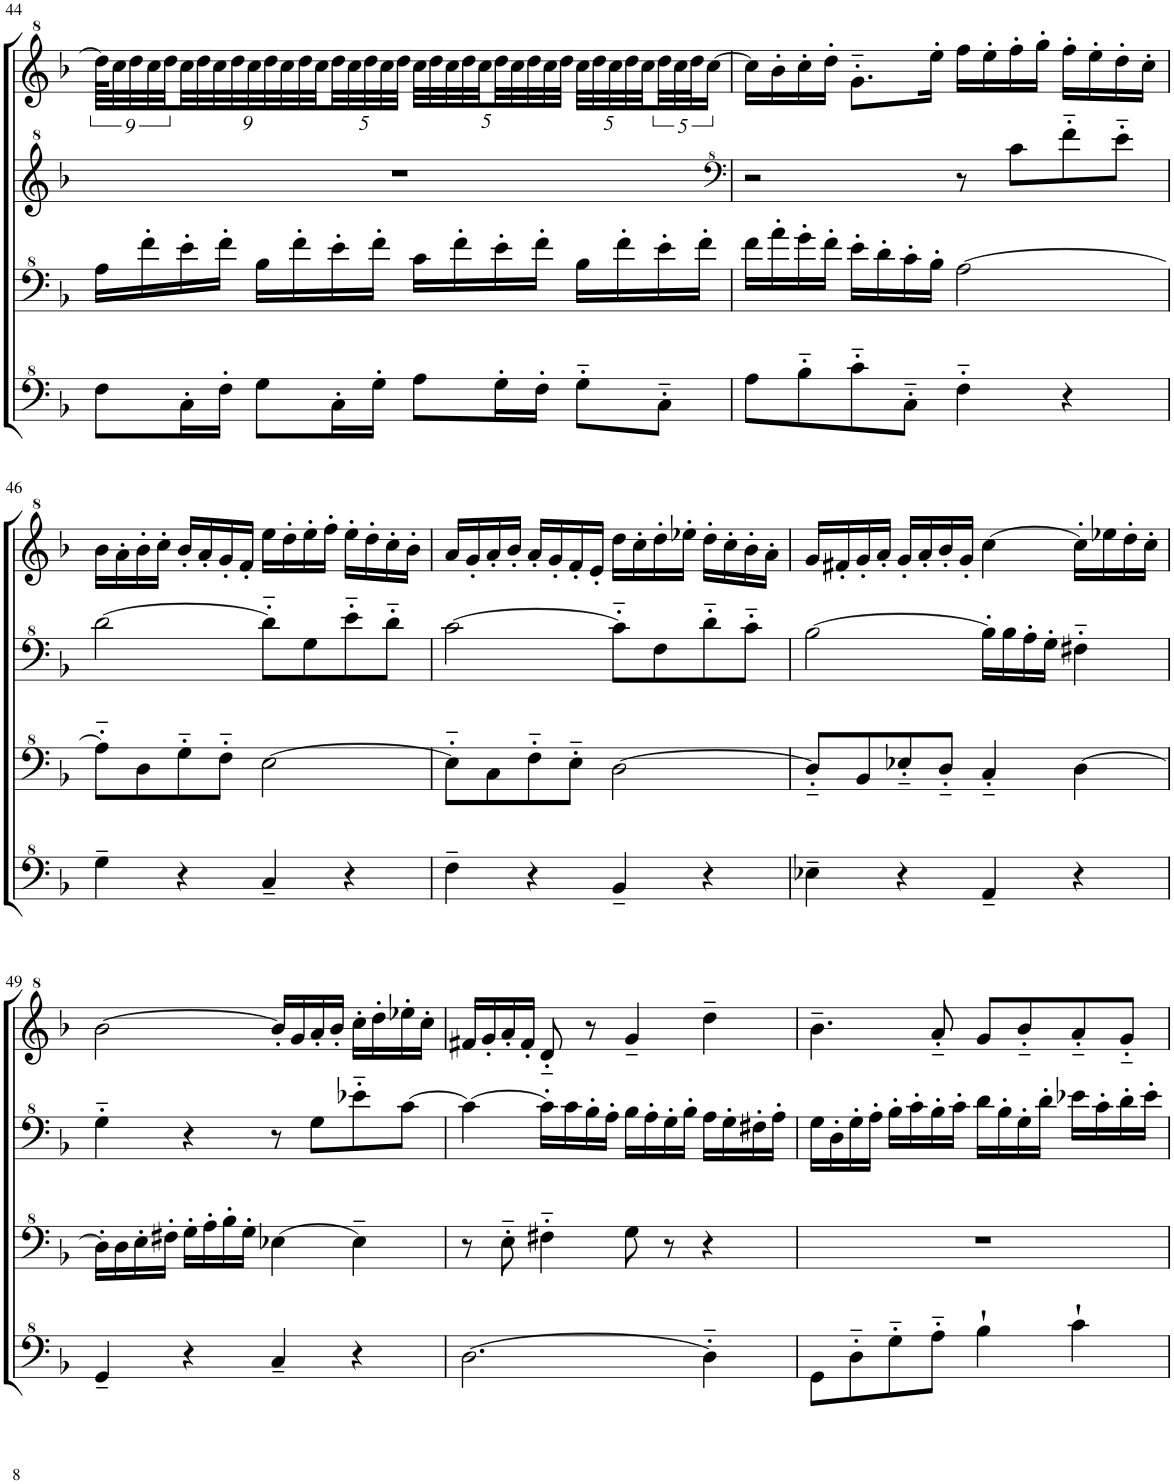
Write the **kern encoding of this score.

**kern	**kern	**kern	**kern
*part1	*part1	*part1	*part1
*staff4	*staff3	*staff2	*staff1
*I"Model III	*	*	*
!!LO:PB:g=z
*clefF^4	*clefF^4	*clefG^2	*clefG^2
*k[b-]	*k[b-]	*k[b-]	*k[b-]
*M4/4	*M4/4	*M4/4	*M4/4
=44	=44	=44	=44
8f\L	16a\LL	1r	72ddd\KLLL]
.	.	.	36ccc\
.	.	.	1920ryy
.	.	.	36ddd\
.	16ff'\	.	.
.	.	.	2880ryy
.	.	.	36ccc\
.	.	.	2880ryy
.	.	.	36ddd\
16c'\L	16ee'\	.	.
*	*	*	*Xbrackettup
.	.	.	36ccc\
.	.	.	36ddd\
.	.	.	36ccc\
16f'\JJ	16ff'\JJ	.	.
.	.	.	36ddd\
.	.	.	36ccc\
8g\L	16b-\LL	.	.
.	.	.	36ddd\
.	.	.	36ccc\
.	16ff'\	.	.
.	.	.	36ddd\
.	.	.	36ccc\
16c'\L	16ee'\	.	.
.	.	.	40ddd\
.	.	.	40ccc\
.	.	.	40ddd\
16g'\JJ	16ff'\JJ	.	.
.	.	.	40ccc\
.	.	.	40ddd\JJJ
8a\L	16cc\LL	.	.
.	.	.	40ccc\LLL
.	.	.	40ddd\
.	.	.	40ccc\
.	16ff'\	.	.
.	.	.	40ddd\
.	.	.	40ccc\
16g'\L	16ee'\	.	.
.	.	.	40ddd\
.	.	.	40ccc\
.	.	.	40ddd\
16f'\JJ	16ff'\JJ	.	.
.	.	.	40ccc\
.	.	.	40ddd\JJJ
8g'~\L	16b-\LL	.	.
.	.	.	40ccc\LLL
.	.	.	40ddd\
.	.	.	40ccc\
.	16ff'\	.	.
.	.	.	40ddd\
.	.	.	40ccc\
8c'~\J	16ee'\	.	.
*	*	*	*brackettup
.	.	.	40ddd\
.	.	.	40ccc\
.	.	.	40ddd\J
.	16ff'\JJ	.	.
.	.	.	[20ccc\JJ
1440..ryy	1440..ryy	1440..ryy	.
=45	=45	=45	=45
*	*	*clefF^4	*
8a\L	16ff\LL	2r	16ccc\LL]
.	16aa'\	.	16bb-'\
8b-'~\	16gg'\	.	16ccc'\
.	16ff'\JJ	.	16ddd'\JJ
8cc'~\	16ee'\LL	.	8.gg'~\L
.	16dd'\	.	.
8c'~\J	16cc'\	.	.
.	16b-'\JJ	.	16eee'\Jk
4f'~\	[2a\	8r	16fff\LL
.	.	.	16eee'\
.	.	8cc\L	16fff'\
.	.	.	16ggg'\JJ
4r	.	8ff'~\	16fff'\LL
.	.	.	16eee'\
.	.	8ee'~\J	16ddd'\
.	.	.	16ccc'\JJ
!!LO:LB:g=z
=46	=46	=46	=46
4g~\	8a'~\L]	[2dd\	16bb-\LL
.	.	.	16aa'\
.	8d\	.	16bb-'\
.	.	.	16ccc'\JJ
4r	8g'~\	.	16bb-'/LL
.	.	.	16aa'/
.	8f'~\J	.	16gg'/
.	.	.	16ff'/JJ
4c~/	[2e\	8dd'~\L]	16eee\LL
.	.	.	16ddd'\
.	.	8g\	16eee'\
.	.	.	16fff'\JJ
4r	.	8ee'~\	16eee'\LL
.	.	.	16ddd'\
.	.	8dd'~\J	16ccc'\
.	.	.	16bb-'\JJ
=47	=47	=47	=47
4f~\	8e'~\L]	[2cc\	16aa/LL
.	.	.	16gg'/
.	8c\	.	16aa'/
.	.	.	16bb-'/JJ
4r	8f'~\	.	16aa'/LL
.	.	.	16gg'/
.	8e'~\J	.	16ff'/
.	.	.	16ee'/JJ
4B-~/	[2d\	8cc'~\L]	16ddd\LL
.	.	.	16ccc'\
.	.	8f\	16ddd'\
.	.	.	16eee-X'\JJ
4r	.	8dd'~\	16ddd'\LL
.	.	.	16ccc'\
.	.	8cc'~\J	16bb-'\
.	.	.	16aa'\JJ
=48	=48	=48	=48
4e-X~\	8d'~/L]	[2b-\	16gg/LL
.	.	.	16ff#X'/
.	8B-/	.	16gg'/
.	.	.	16aa'/JJ
4r	8e-X'~/	.	16gg'/LL
.	.	.	16aa'/
.	8d'~/J	.	16bb-'/
.	.	.	16gg'/JJ
4A~/	4c'~/	16b-'\LL]	[4ccc\
.	.	16b-\	.
.	.	16a'\	.
.	.	16g'\JJ	.
4r	[4d\	4f#X'~\	16ccc'\LL]
.	.	.	16eee-X\
.	.	.	16ddd'\
.	.	.	16ccc'\JJ
!!LO:LB:g=z
=49	=49	=49	=49
4G~/	16d'\LL]	4g'~\	[2bb-\
.	16d\	.	.
.	16e'\	.	.
.	16f#X'\JJ	.	.
4r	16g'\LL	4r	.
.	16a'\	.	.
.	16b-'\	.	.
.	16g'\JJ	.	.
4c~/	[4e-X\	8r	16bb-'/LL]
.	.	.	16gg/
.	.	8g\L	16aa'/
.	.	.	16bb-'/JJ
4r	4e-~\]	8ee-X'~\	16ccc'\LL
.	.	.	16ddd'\
.	.	[8cc\J	16eee-X'\
.	.	.	16ccc'\JJ
=50	=50	=50	=50
[2.d\	8r	4cc\_	16ff#X/LL
.	.	.	16gg'/
.	8e'~\	.	16aa'/
.	.	.	16ff#'/JJ
.	4f#X'~\	16cc'\LL]	8dd'~/
.	.	16cc\	.
.	.	16b-'\	8r
.	.	16a'\JJ	.
.	8g\	16b-\LL	4gg~/
.	.	16a'\	.
.	8r	16g'\	.
.	.	16b-'\JJ	.
4d'~\]	4r	16a\LL	4ddd~\
.	.	16g'\	.
.	.	16f#X'\	.
.	.	16a'\JJ	.
=51	=51	=51	=51
8G\L	1r	16g\LL	4.bb-~\
.	.	16d'\	.
8d'~\	.	16g'\	.
.	.	16a'\JJ	.
8g'~\	.	16b-'\LL	.
.	.	16cc'\	.
8a'~\J	.	16b-'\	8aa'~/
.	.	16cc'\JJ	.
4b-`\	.	16dd\LL	8gg/L
.	.	16b-'\	.
.	.	16g'\	8bb-'~/
.	.	16dd'\JJ	.
4cc`\	.	16ee-X\LL	8aa'~/
.	.	16cc'\	.
.	.	16dd'\	8gg'~/J
.	.	16ee-'\JJ	.
=	=	=	=
*-	*-	*-	*-
